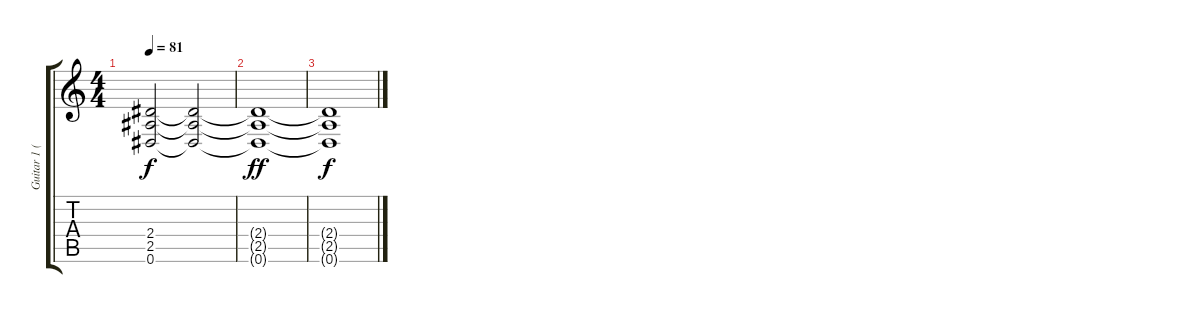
\track ("Guitar 1 (Izzy)" "Guitar 1 (") {instrument distortionguitar}
\staff {score tabs}
\tuning (Eb4 Bb3 Gb3 Db3 Ab2 Eb2) {hide}
\ts (4 4)
\tempo 81
\clef g2
\ks c
(2.4{t} 2.5{t} 0.6{t}).2{dy f} (2.4{t} 2.5{t} 0.6{t}).2 |
(2.4{t} 2.5{t} 0.6{t}).1{dy ff} |
(2.4{t} 2.5{t} 0.6{t}).1{dy f}
